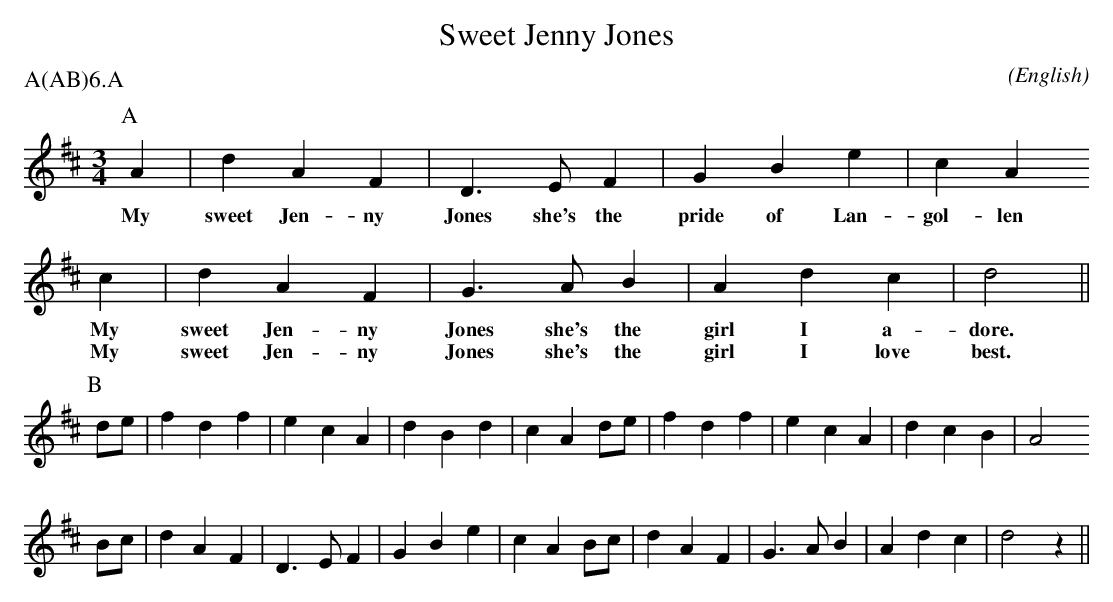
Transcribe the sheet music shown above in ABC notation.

X:1
T: Sweet Jenny Jones
M: 3/4
C:
O: English
P:A(AB)6.A
K:D
P:A
   A2 | d2    A2   F2 | D3    E  F2 | G2    B2 e2 | c2  A2
w: My   sweet Jen- ny   Jones she's the  pride of Lan-gol-len
   c2 | d2    A2   F2 | G2>A2 B2 | A2    d2 c2 | d4       ||
w: My  sweet Jen- ny   Jones she's the  girl  I  a-   dore.
w: My  sweet Jen- ny   Jones she's the  girl  I  love   best.
P:B
   de | f2 d2 f2 | e2 c2 A2 | d2 B2 d2 | c2 A2 \
   de | f2 d2 f2 | e2 c2 A2 | d2 c2 B2 | A4
   Bc | d2 A2 F2 | D3  E F2 | G2 B2 e2 | c2 A2 \
   Bc | d2 A2 F2 | G3 A B2 | A2 d2 c2 | d4 z2 ||
